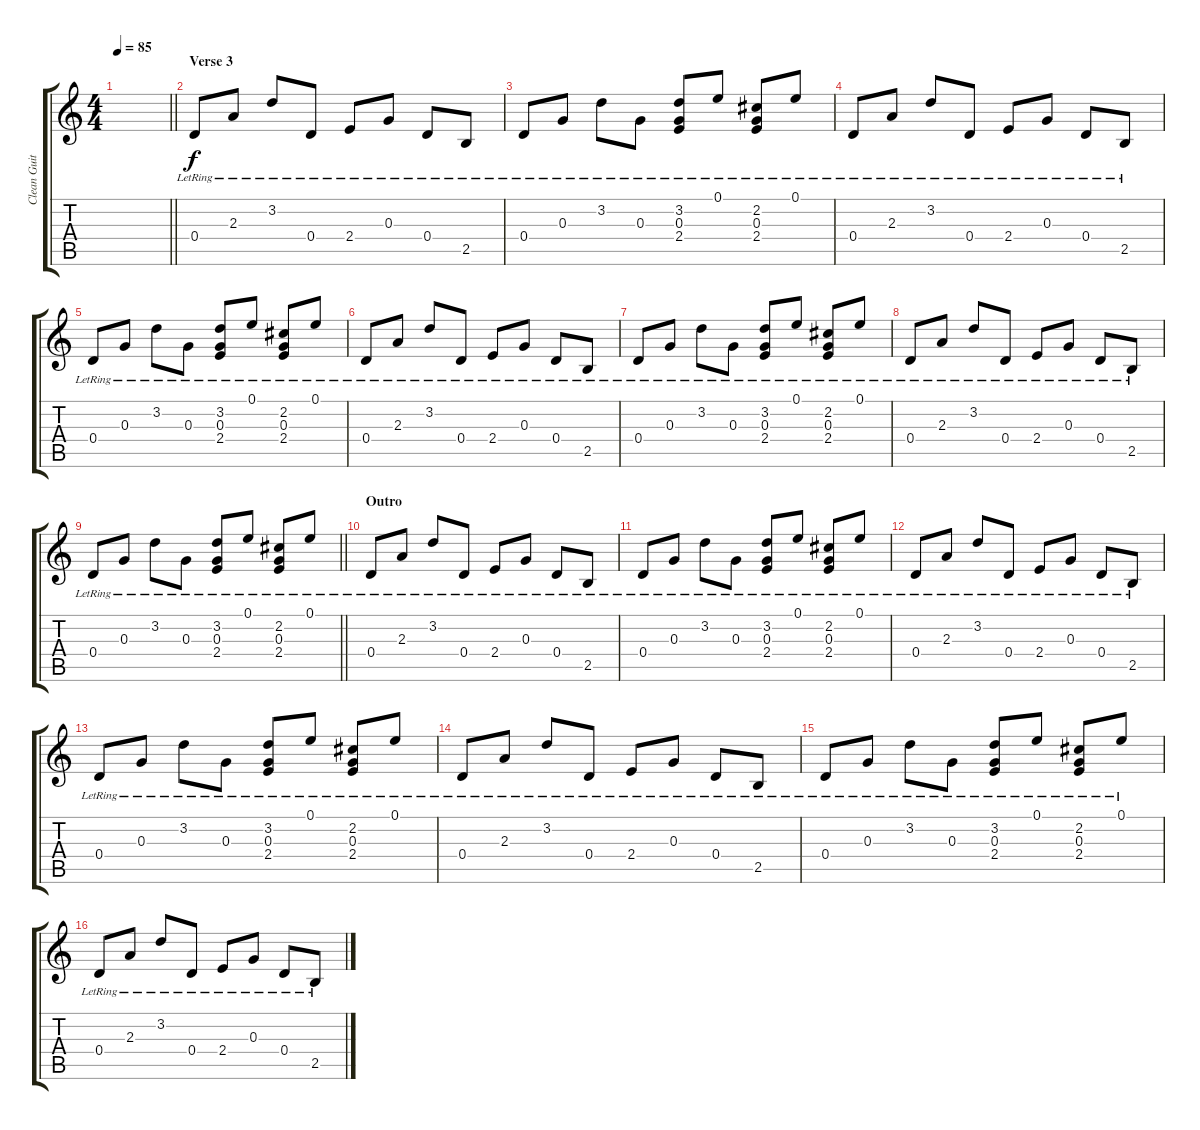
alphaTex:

\track ("Clean Guitar 1" "Clean Guit") {instrument electricguitarclean}
\staff {score tabs}
\tuning (E4 B3 G3 D3 A2 E2) {hide}
\ts (4 4)
\tempo 85
\clef g2
\barLineRight lightlight
\ks c
|
\section ("" "Verse 3")
0.4{lr}.8 2.3{lr}.8 3.2{lr}.8 0.4{lr}.8 2.4{lr}.8 0.3{lr}.8 0.4{lr}.8 2.5{lr}.8 |
0.4{lr}.8 0.3{lr}.8 3.2{lr}.8 0.3{lr}.8 (3.2{lr} 0.3{lr} 2.4{lr}).8 0.1{lr}.8 (2.2{lr} 0.3{lr} 2.4{lr}).8 0.1{lr}.8 |
0.4{lr}.8 2.3{lr}.8 3.2{lr}.8 0.4{lr}.8 2.4{lr}.8 0.3{lr}.8 0.4{lr}.8 2.5{lr}.8 |
0.4{lr}.8 0.3{lr}.8 3.2{lr}.8 0.3{lr}.8 (3.2{lr} 0.3{lr} 2.4{lr}).8 0.1{lr}.8 (2.2{lr} 0.3{lr} 2.4{lr}).8 0.1{lr}.8 |
0.4{lr}.8 2.3{lr}.8 3.2{lr}.8 0.4{lr}.8 2.4{lr}.8 0.3{lr}.8 0.4{lr}.8 2.5{lr}.8 |
0.4{lr}.8 0.3{lr}.8 3.2{lr}.8 0.3{lr}.8 (3.2{lr} 0.3{lr} 2.4{lr}).8 0.1{lr}.8 (2.2{lr} 0.3{lr} 2.4{lr}).8 0.1{lr}.8 |
0.4{lr}.8 2.3{lr}.8 3.2{lr}.8 0.4{lr}.8 2.4{lr}.8 0.3{lr}.8 0.4{lr}.8 2.5{lr}.8 |
\barLineRight lightlight
0.4{lr}.8 0.3{lr}.8 3.2{lr}.8 0.3{lr}.8 (3.2{lr} 0.3{lr} 2.4{lr}).8 0.1{lr}.8 (2.2{lr} 0.3{lr} 2.4{lr}).8 0.1{lr}.8 |
\section ("" "Outro")
0.4{lr}.8 2.3{lr}.8 3.2{lr}.8 0.4{lr}.8 2.4{lr}.8 0.3{lr}.8 0.4{lr}.8 2.5{lr}.8 |
0.4{lr}.8 0.3{lr}.8 3.2{lr}.8 0.3{lr}.8 (3.2{lr} 0.3{lr} 2.4{lr}).8 0.1{lr}.8 (2.2{lr} 0.3{lr} 2.4{lr}).8 0.1{lr}.8 |
0.4{lr}.8 2.3{lr}.8 3.2{lr}.8 0.4{lr}.8 2.4{lr}.8 0.3{lr}.8 0.4{lr}.8 2.5{lr}.8 |
0.4{lr}.8 0.3{lr}.8 3.2{lr}.8 0.3{lr}.8 (3.2{lr} 0.3{lr} 2.4{lr}).8 0.1{lr}.8 (2.2{lr} 0.3{lr} 2.4{lr}).8 0.1{lr}.8 |
0.4{lr}.8 2.3{lr}.8 3.2{lr}.8 0.4{lr}.8 2.4{lr}.8 0.3{lr}.8 0.4{lr}.8 2.5{lr}.8 |
0.4{lr}.8 0.3{lr}.8 3.2{lr}.8 0.3{lr}.8 (3.2{lr} 0.3{lr} 2.4{lr}).8 0.1{lr}.8 (2.2{lr} 0.3{lr} 2.4{lr}).8 0.1{lr}.8 |
0.4{lr}.8 2.3{lr}.8 3.2{lr}.8 0.4{lr}.8 2.4{lr}.8 0.3{lr}.8 0.4{lr}.8 2.5{lr}.8
